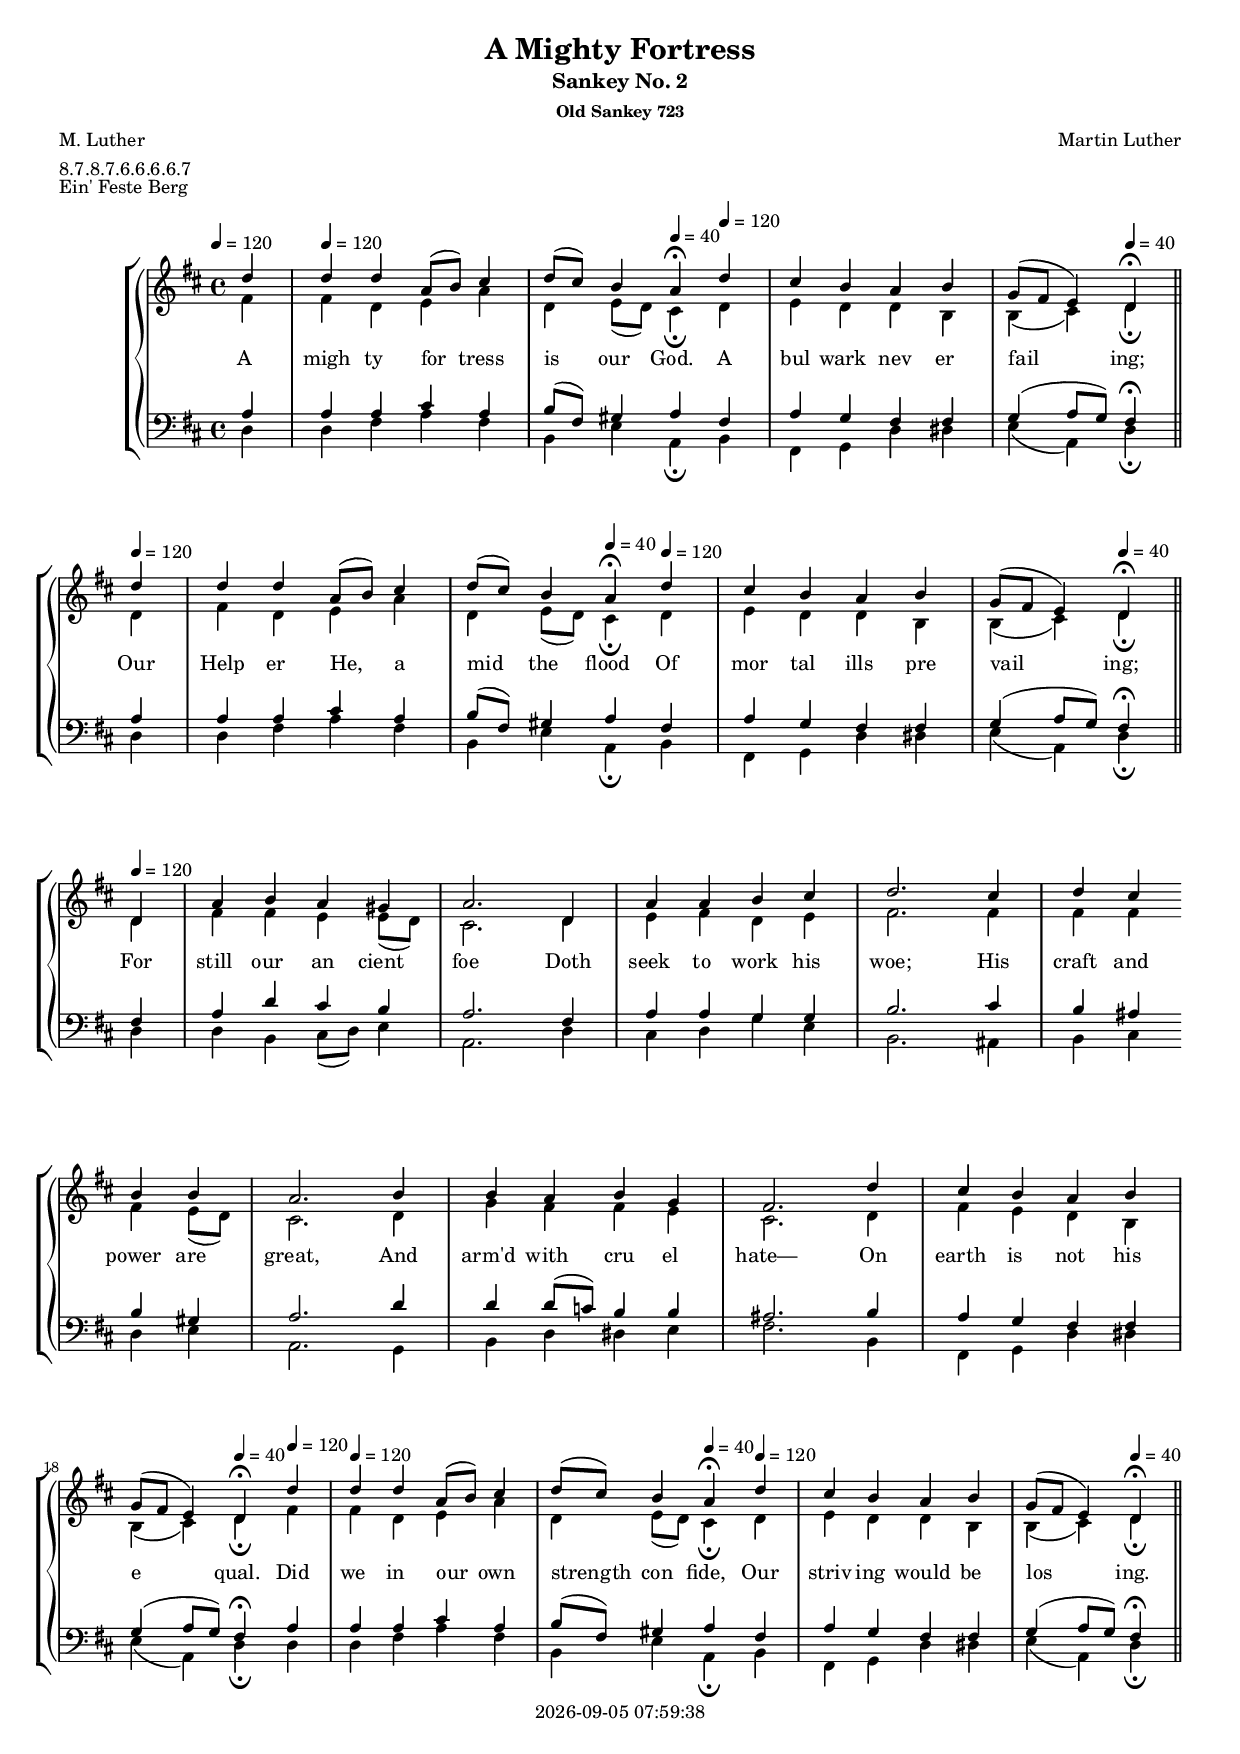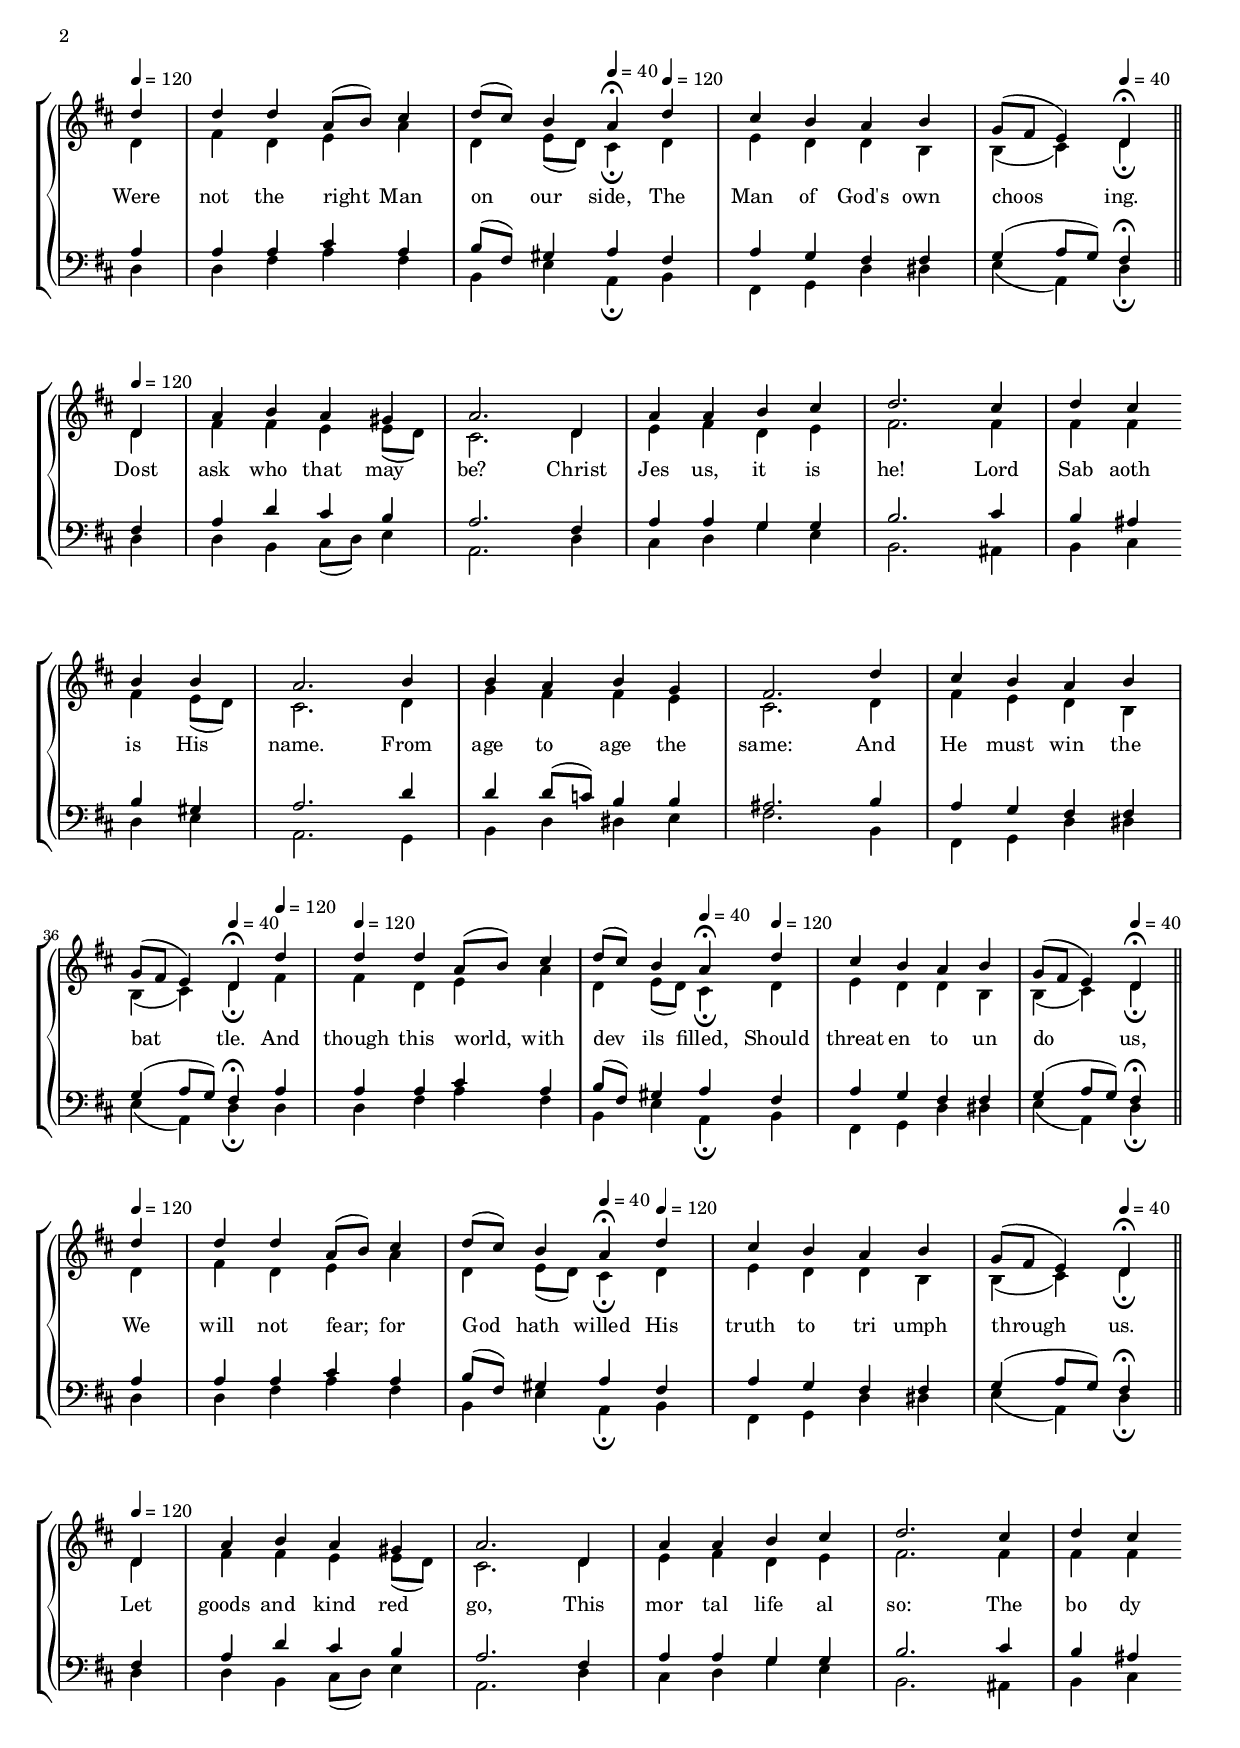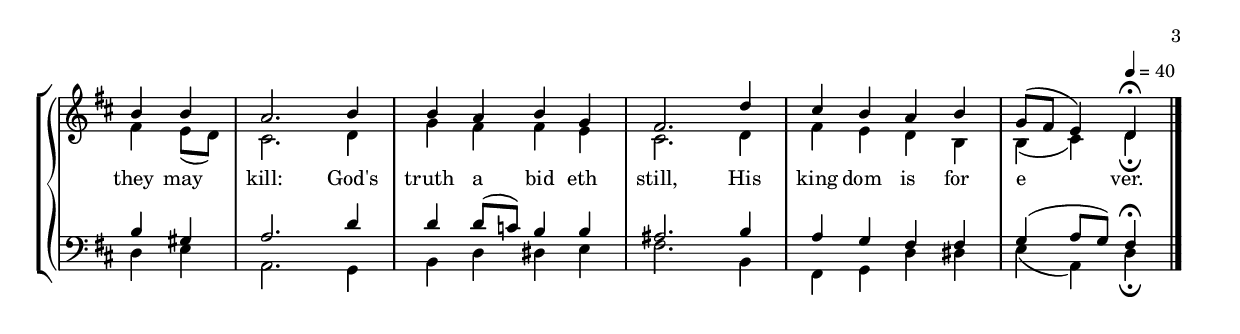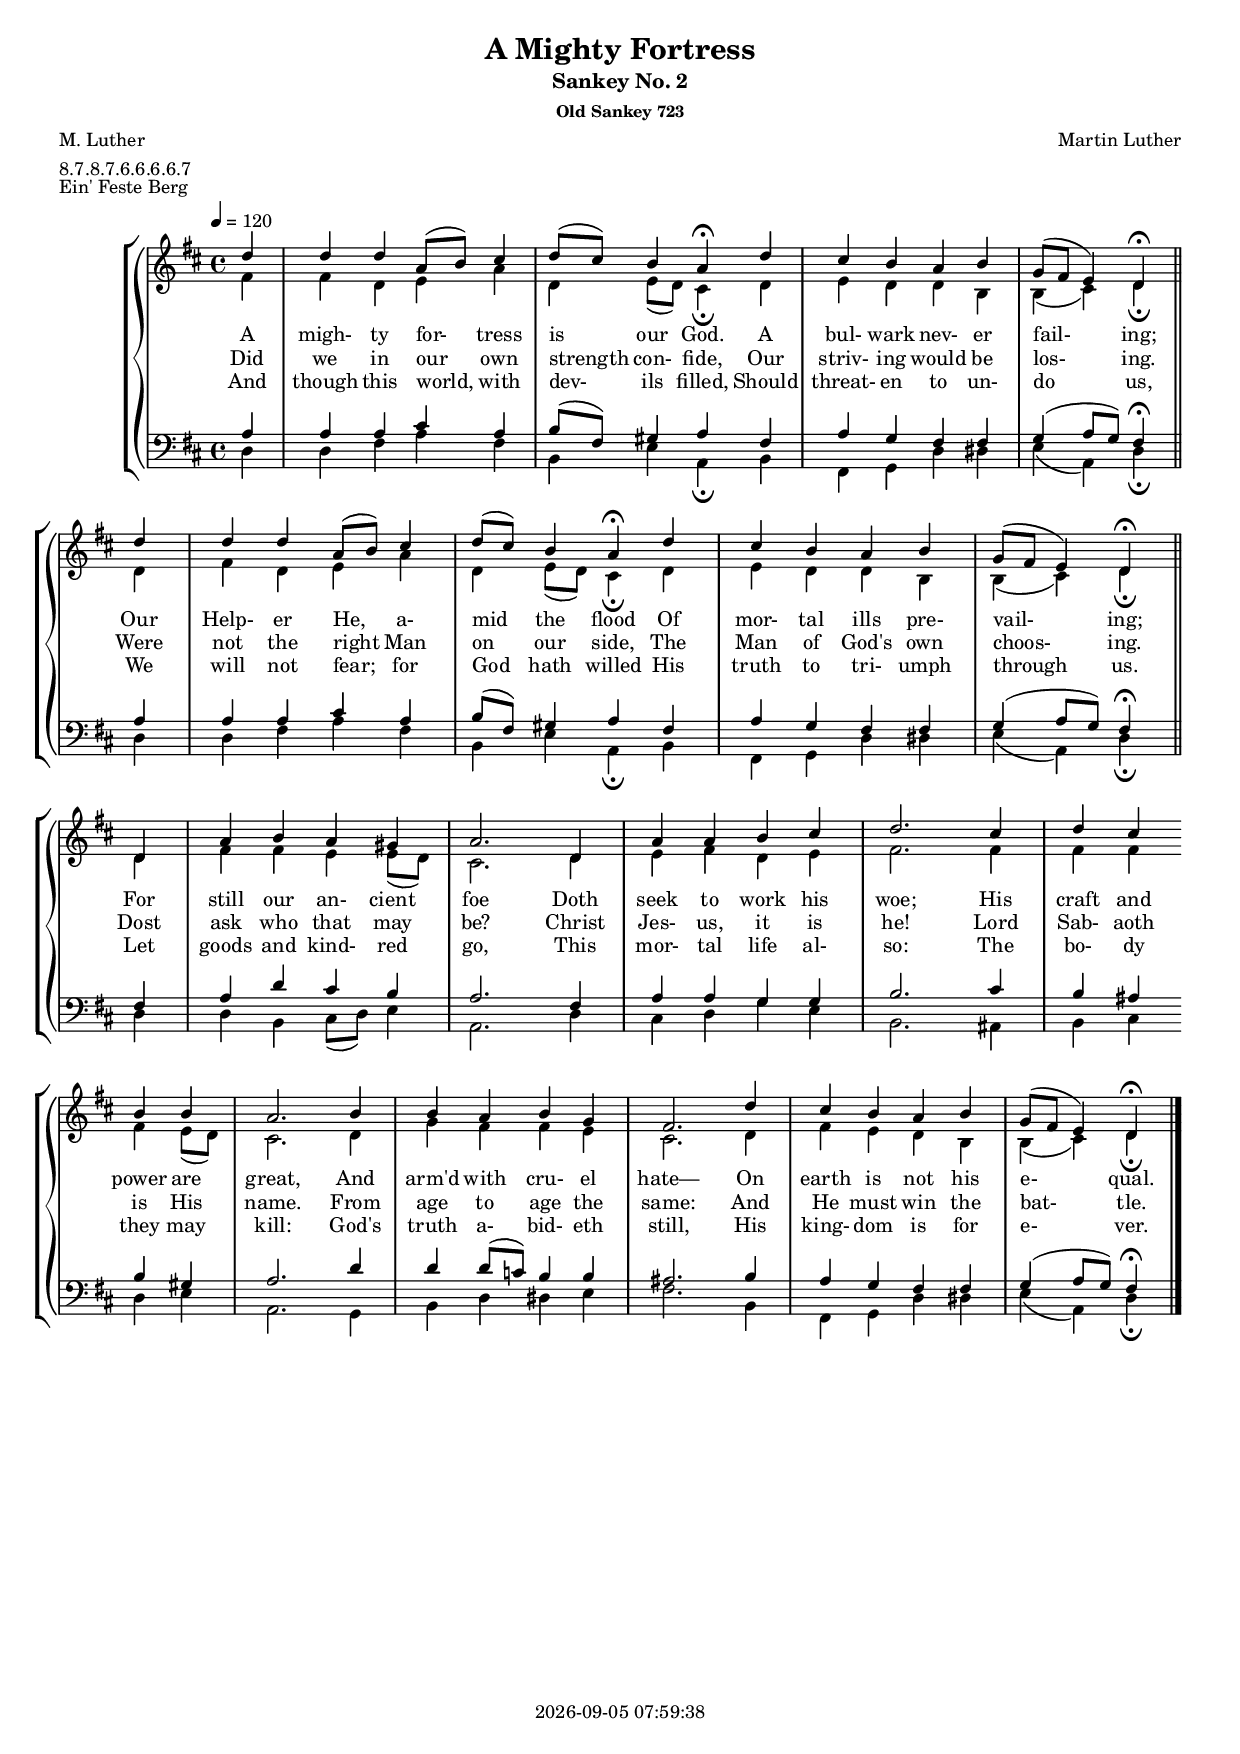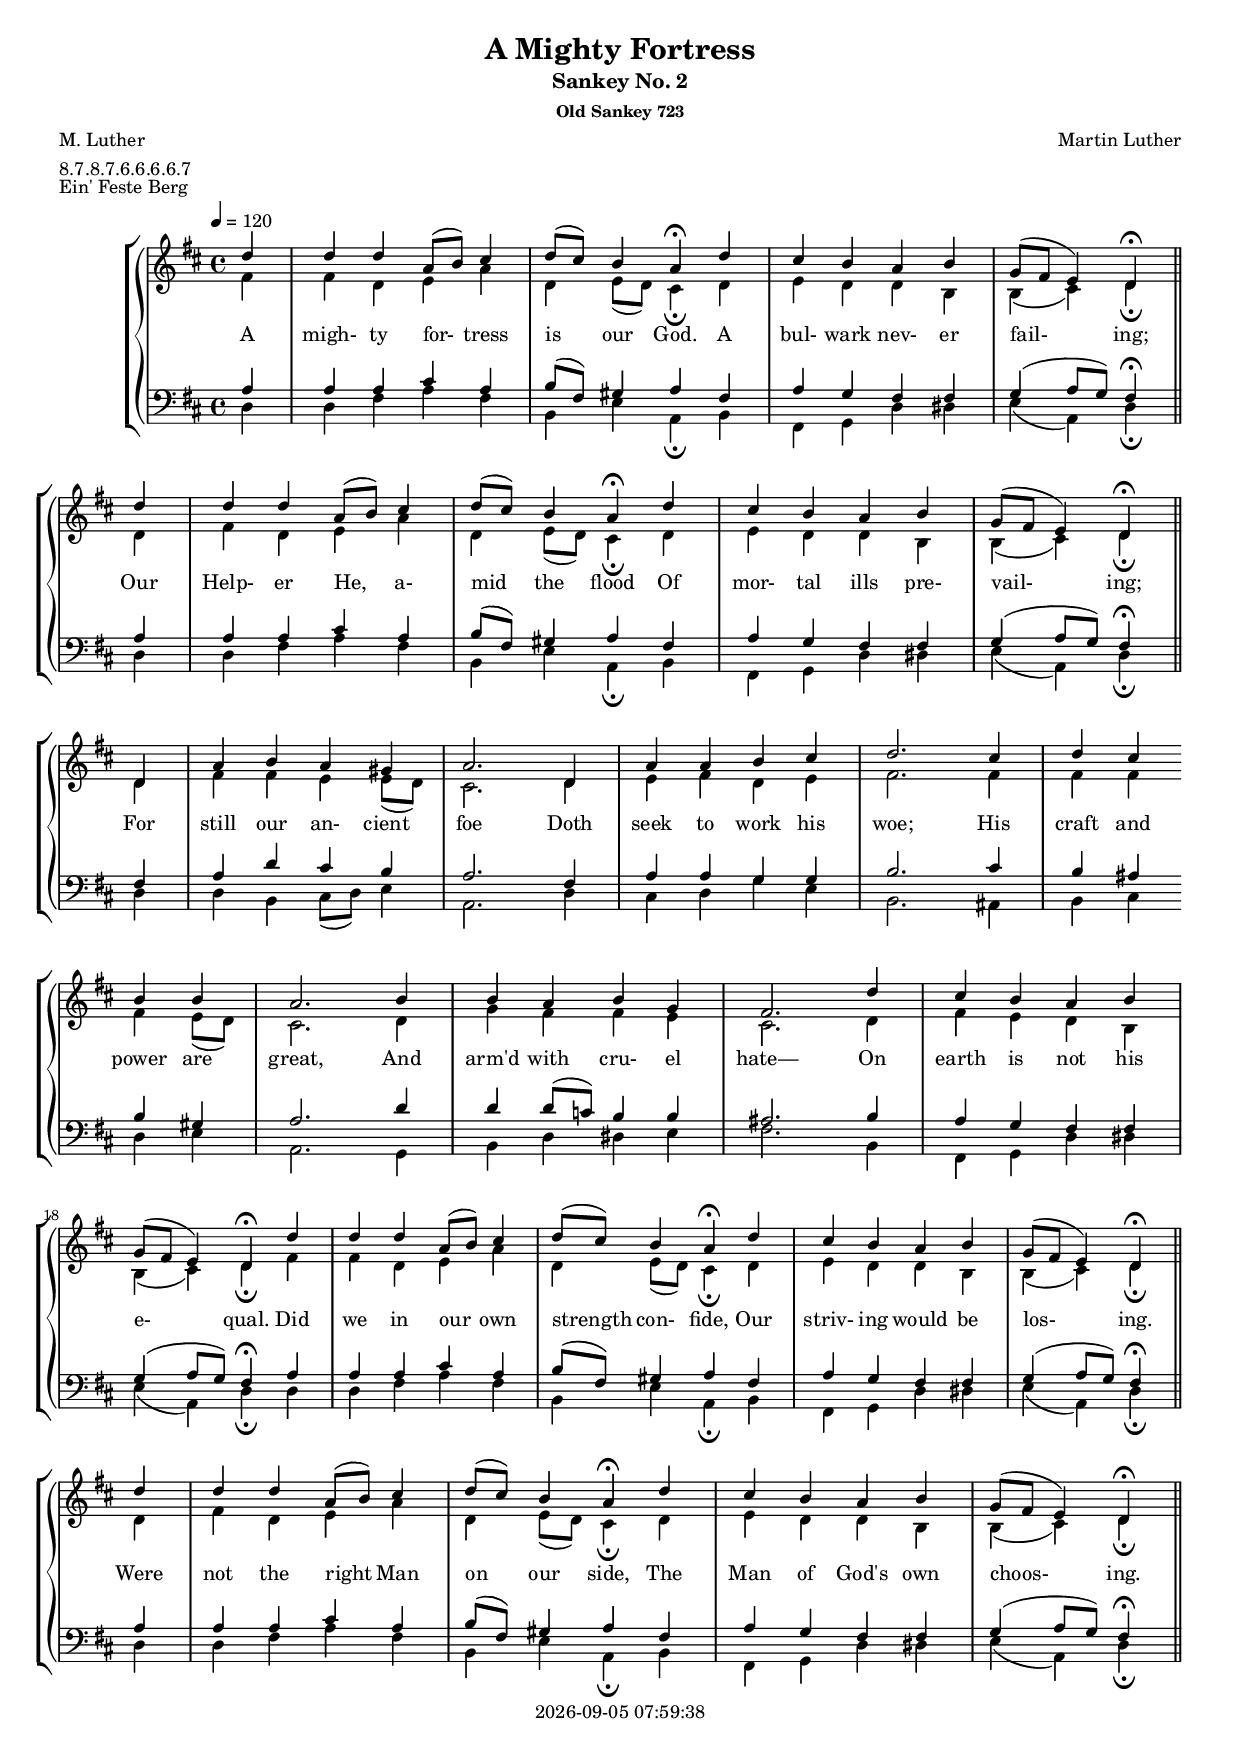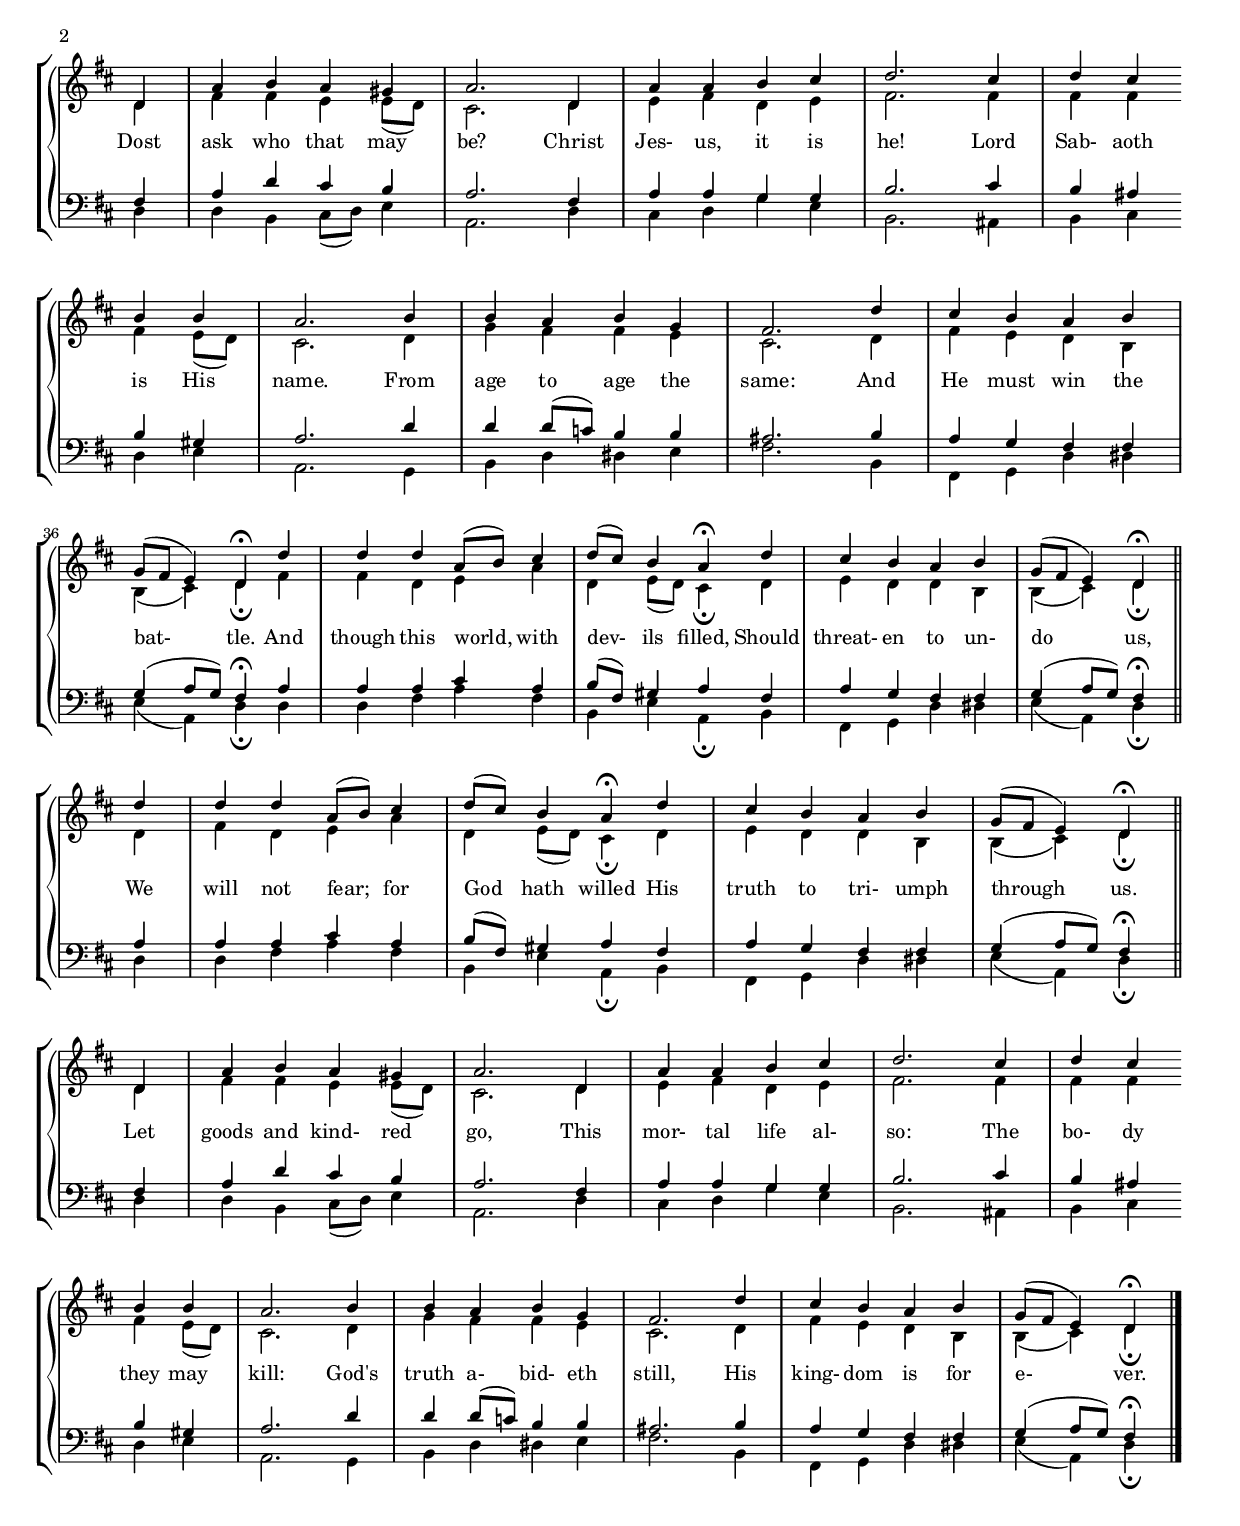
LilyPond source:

\version "2.20.2"

\include "articulate.ly"

today = #(strftime "%Y-%m-%d %H:%M:%S" (localtime (current-time)))

\header {
% centered at top
%  dedication  = "dedication"
  title       = "A Mighty Fortress"
  subtitle    = "Sankey No. 2"
  subsubtitle = "Old Sankey 723"
%  instrument  = "instrument"
  
% arrangement of following lines:
%
%  poet    composer
%  meter   arranger
%  piece       opus

  composer    = "Martin Luther"
%  arranger    = "arranger"
%  opus        = "opus"

  poet        = "M. Luther"
  meter       = "8.7.8.7.6.6.6.6.7"
  piece       = "Ein' Feste Berg"

% centered at bottom
% tagline     = "tagline" % default lilypond version
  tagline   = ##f
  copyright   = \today
}

#(set-global-staff-size 16)

global = {
  \key d \major
  \time 4/4
  \tempo 4=120
  \partial 4
}

RehearsalTrack = {
% \set Score.currentBarNumber = #5
% \mark \markup { \circle "1a" }
  \mark \markup { \box "a" } s4 s2.
}

TempoTrack = {
  \partial 4
  \repeat volta 3 {
    s4\tempo 4=120
    s1
    s2\tempo 4=40 s4\tempo 4=120 s
    s1
    s2\tempo 4=40 s4\tempo 4=120 s
    s1
    s2\tempo 4=40 s4\tempo 4=120 s
    s1
    s2\tempo 4=40 s4\tempo 4=120 s
    s1
    s1
    s1
    s1
    s1
    s1
    s1
    s1
    s1
    s2\tempo 4=40 s4\tempo 4=120
  }
}

soprano = \relative c'' {
  \global
  \repeat volta 3 {
    d4
    d4 d a8(b) cis4
    d8(cis) b4 a\fermata d
    cis4 b a b
    g8(fis e4) d\fermata \bar "||" \break d'
    d4 d a8(b) cis4
    d8(cis) b4 a\fermata d
    cis4 b a b
    g8(fis e4) d\fermata \bar "||" \break d
    a'4 b a gis
    a2. d,4
    a'4 a b cis
    d2. cis4
    d4 cis \bar "" \break b b
    a2. b4
    b4 a b g
    fis2. d'4
    cis4 b a b
    g8(fis e4) d\fermata
  }
}

dynamicsWomen = {
  \override DynamicTextSpanner.style = #'none
}

alto = \relative c' {
  \global
  \repeat volta 3 {
    fis4
    fis4 d e a
    d,4 e8(d) cis4\fermata d
    e4 d d b
    b4(cis) d\fermata d
    fis4 d e a
    d,4 e8(d) cis4\fermata d
    e4 d d b
    b4(cis) d\fermata d
    fis4 fis e e8(d)
    cis2. d4
    e4 fis d e
    fis2. fis4
    fis4 fis fis e8(d)
    cis2. d4
    g4 fis fis e
    cis2. d4
    fis4 e d b
    b4(cis) d\fermata
  }
}

tenor = \relative c' {
  \global
  \repeat volta 3 {
    a4
    a4 a cis a
    b8(fis) gis4 a fis
    a4 g fis fis
    g4(a8 g) fis4\fermata a
    a4 a cis a
    b8(fis) gis4 a fis
    a4 g fis fis
    g4(a8 g) fis4\fermata fis
    a4 d cis b
    a2. fis4
    a4 a g g
    b2. cis4
    b4 ais b gis
    a2. d4
    d4 d8(c) b4 b
    ais2. b4
    a4 g fis fis
    g4(a8 g) fis4\fermata
  }
}

dynamicsMen = {
  \override DynamicTextSpanner.style = #'none
}

bass= \relative c {
  \global
  \repeat volta 3 {
    d4
    d4 fis a fis
    b,4 e a,\fermata b
    fis4 g d' dis
    e4(a,) d\fermata d
    d4 fis a fis
    b,4 e a,\fermata b
    fis4 g d' dis
    e4(a,) d\fermata d
    d4 b cis8(d) e4
    a,2. d4
    cis4 d g e
    b2. ais4
    b4 cis d e
    a,2. g4
    b4 d dis e
    fis2. b,4
    fis4 g d' dis
    e4(a,) d\fermata
  }
  \bar "|."
}

wordsOne = \lyricmode {
  A migh- ty for- tress is our God.
  A bul- wark nev- er fail- ing;
  Our Help- er He, a- mid the flood
  Of mor- tal ills pre- vail- ing;
  For still our an- cient foe
  Doth seek to work his woe;
  His craft and power are great,
  And arm'd with cru- el hate—
  On earth is not his e- qual.
}

wordsTwo = \lyricmode {
  Did we in our own strength con- fide,
  Our striv- ing would be los- ing.
  Were not the right Man on our side,
  The Man of God's own choos- ing.
  Dost ask who that may be?
  Christ Jes- us, it is he!
  Lord Sab- aoth is His name.
  From age to age the same:
  And He must win the bat- tle.
}

wordsThree = \lyricmode {
  And though this world, with dev- ils filled,
  Should threat- en to un- do us,
  We will not fear; for God hath willed
  His truth to tri- umph through us.
  Let goods and kind- red go,
  This mor- tal life al- so:
  The bo- dy they may kill:
  God's truth a- bid- eth still,
  His king- dom is for e- ver.
}

wordsMidi = \lyricmode {
  "A " migh "ty " for "tress " "is " "our " "God. "
  "\nA " bul "wark " nev "er " fail "ing; "
  "\nOur " Help "er " "He, " a "mid " "the " "flood "
  "\nOf " mor "tal " "ills " pre vail "ing; "
  "\nFor " "still " "our " an "cient " "foe "
  "\nDoth " "seek " "to " "work " "his " "woe; "
  "\nHis " "craft " "and " "power " "are " "great, "
  "\nAnd " "arm'd " "with " cru "el " "hate— "
  "\nOn " "earth " "is " "not " "his " e "qual.\n"

  "\nDid " "we " "in " "our " "own " "strength " con "fide, "
  "\nOur " striv "ing " "would " "be " los "ing. "
  "\nWere " "not " "the " "right " "Man " "on " "our " "side, "
  "\nThe " "Man " "of " "God's " "own " choos "ing. "
  "\nDost " "ask " "who " "that " "may " "be? "
  "\nChrist " Jes "us, " "it " "is " "he! "
  "\nLord " Sab "aoth " "is " "His " "name. "
  "\nFrom " "age " "to " "age " "the " "same: "
  "\nAnd " "He " "must " "win " "the " bat "tle.\n"

  "\nAnd " "though " "this " "world, " "with " dev "ils " "filled, "
  "\nShould " threat "en " "to " un "do " "us, "
  "\nWe " "will " "not " "fear; " "for " "God " "hath " "willed "
  "\nHis " "truth " "to " tri "umph " "through " "us. "
  "\nLet " "goods " "and " kind "red " "go, "
  "\nThis " mor "tal " "life " al "so: "
  "\nThe " bo "dy " "they " "may " "kill: "
  "\nGod's " "truth " a bid "eth " "still, "
  "\nHis " king "dom " "is " "for " e "ver. "
}

\book {
  \bookOutputSuffix "repeat"
  \score {
    \context GrandStaff <<
      <<
        \new ChoirStaff <<
                                  % Joint soprano/alto staff
          \new Dynamics \dynamicsWomen
          \new Staff <<
            \new Voice = "soprano" { \voiceOne \soprano }
            \new Voice = "alto"    { \voiceTwo \alto    }
            \new Lyrics \lyricsto "soprano" \wordsOne
            \new Lyrics \lyricsto "soprano" \wordsTwo
            \new Lyrics \lyricsto "soprano" \wordsThree
          >>
                                  % Joint tenor/bass staff
          \new Dynamics \dynamicsMen
          \new Staff <<
            \clef "bass"
            \new Voice = "tenor" { \voiceOne \tenor }
            \new Voice = "bass"  { \voiceTwo \bass }
          >>
        >>
      >>
    >>
    \layout {
      indent = 1.5\cm
      \context {
        \Staff \RemoveAllEmptyStaves
      }
    }
  }
}

\book {
  \bookOutputSuffix "single"
  \score {
    \unfoldRepeats
%    \articulate
    <<
    \context GrandStaff <<
      <<
        \new ChoirStaff <<
                                  % Joint soprano/alto staff
          \new Dynamics \dynamicsWomen
          \new Staff <<
            \new Voice = "soprano" { \voiceOne \soprano }
            \new Voice = "alto"    { \voiceTwo \alto    }
            \new Lyrics \lyricsto "soprano" { \wordsOne \wordsTwo \wordsThree }
          >>
                                  % Joint tenor/bass staff
          \new Dynamics \dynamicsMen
          \new Staff <<
            \clef "bass"
            \new Voice = "tenor" { \voiceOne \tenor }
            \new Voice = "bass"  { \voiceTwo \bass }
          >>
        >>
      >>
    >>
  >>
    \layout {
      indent = 1.5\cm
      \context {
        \Staff \RemoveAllEmptyStaves
      }
    }
  }
}

\book {
  \bookOutputSuffix "midi"
  \score {
    \unfoldRepeats
%    \articulate
    <<
    \context GrandStaff <<
      <<
        \new ChoirStaff <<
          \new Voice = tempo \TempoTrack
                                  % Joint soprano/alto staff
          \new Dynamics \dynamicsWomen
          \new Staff <<
            \new Voice = "soprano" { \voiceOne \soprano }
            \new Voice = "alto"    { \voiceTwo \alto    }
            \new Lyrics \lyricsto "soprano" \wordsMidi
          >>
                                  % Joint tenor/bass staff
          \new Dynamics \dynamicsMen
          \new Staff <<
            \clef "bass"
            \new Voice = "tenor" { \voiceOne \tenor }
            \new Voice = "bass"  { \voiceTwo \bass }
          >>
        >>
      >>
    >>
  >>
    \layout {
      indent = 1.5\cm
      \context {
        \Staff \RemoveAllEmptyStaves
      }
    }
    \midi {}
  }
}
